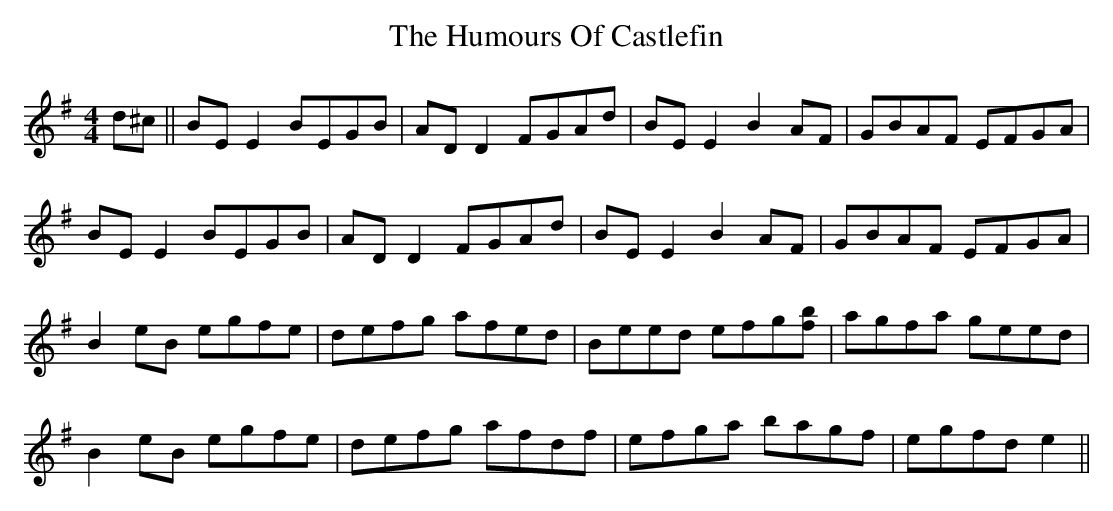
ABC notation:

X:1
T:Humours Of Castlefin, The
M:4/4
L:1/8
K:Gmaj
d^c||BE E2 BEGB|AD D2 FGAd|BE E2 B2 AF|GBAF EFGA|
BE E2 BEGB|AD D2 FGAd|BE E2 B2 AF|GBAF EFGA|
B2 eB egfe|defg afed|Beed efg[bf]|agfa geed|
B2 eB egfe|defg afdf|efga bagf|egfd e2||
